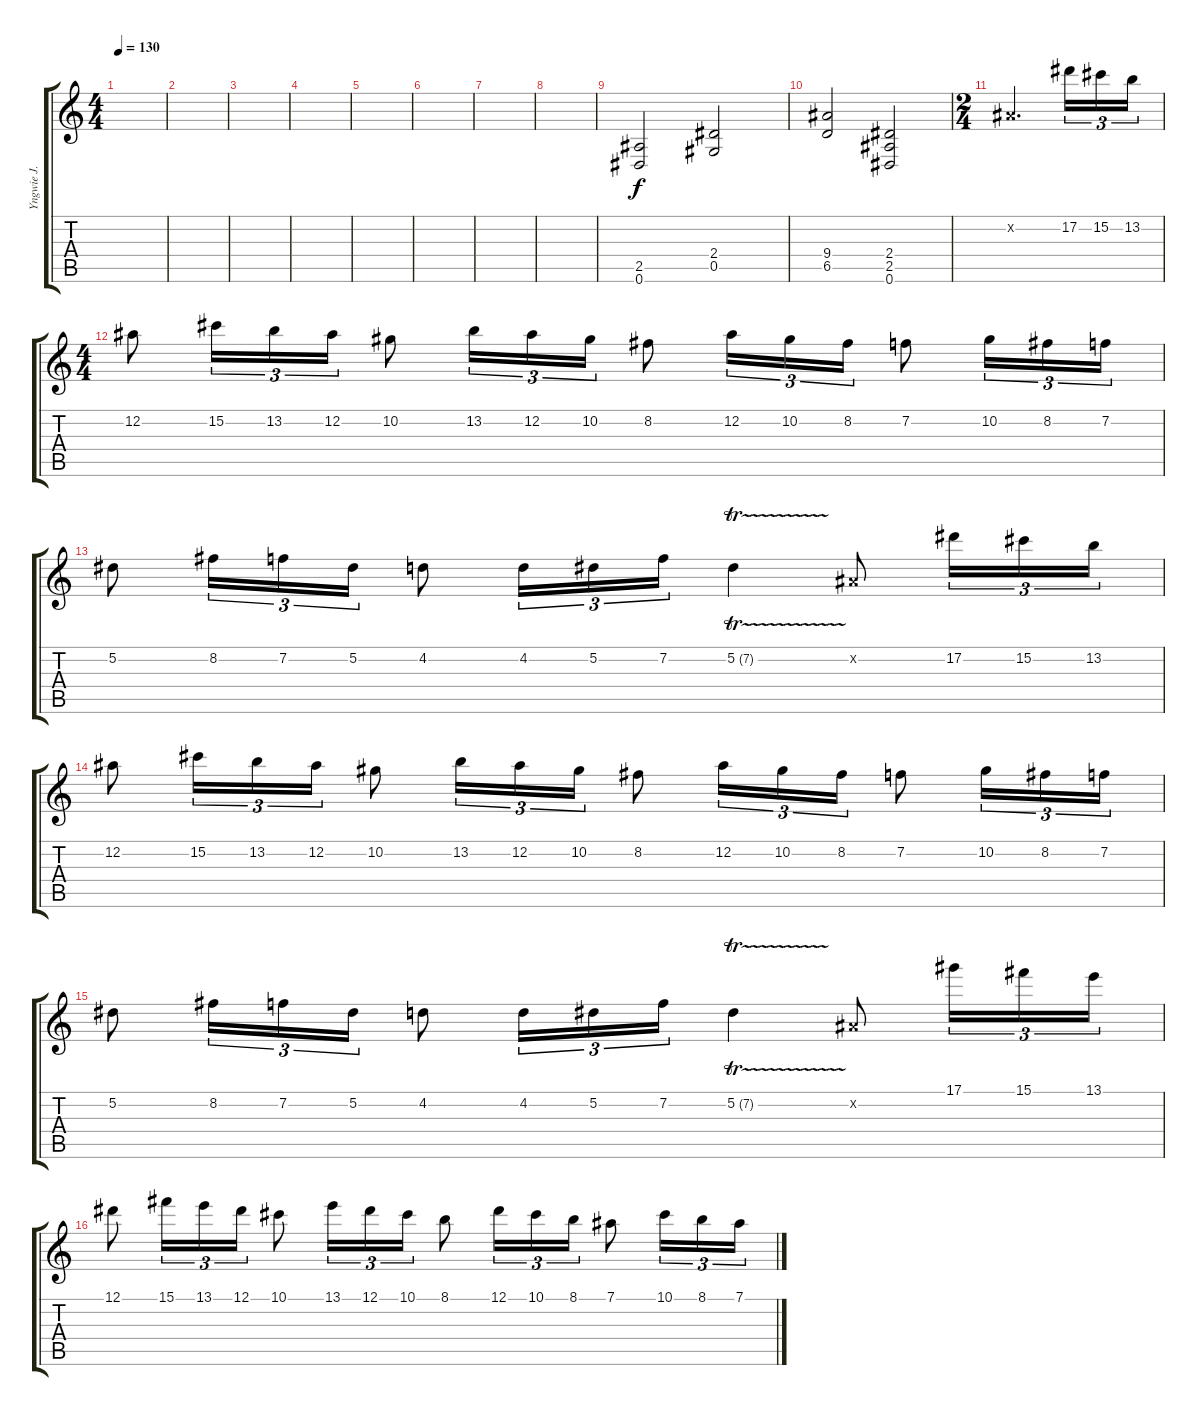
\track ("Yngwie J. Malmsteen" "Yngwie J. ") {instrument overdrivenguitar}
\staff {score tabs}
\tuning (Eb4 Bb3 Gb3 Db3 Ab2 Eb2) {hide}
\ts (4 4)
\tempo 130
\clef g2
\ks c
|
|
|
|
|
|
|
|
(2.5 0.6).2 (2.4 0.5).2 |
(9.4 6.5).2 (2.4 2.5 0.6).2 |
\ts (2 4)
0.2{x}.4{d} 17.2.16{tu (3 2)} 15.2.16{tu (3 2)} 13.2.16{tu (3 2)} |
\ts (4 4)
12.2.8 15.2.16{tu (3 2)} 13.2.16{tu (3 2)} 12.2.16{tu (3 2)} 10.2.8 13.2.16{tu (3 2)} 12.2.16{tu (3 2)} 10.2.16{tu (3 2)} 8.2.8 12.2.16{tu (3 2)} 10.2.16{tu (3 2)} 8.2.16{tu (3 2)} 7.2.8 10.2.16{tu (3 2)} 8.2.16{tu (3 2)} 7.2.16{tu (3 2)} |
5.2.8 8.2.16{tu (3 2)} 7.2.16{tu (3 2)} 5.2.16{tu (3 2)} 4.2.8 4.2.16{tu (3 2)} 5.2.16{tu (3 2)} 7.2.16{tu (3 2)} 5.2{tr (7 32)}.4 0.2{x}.8 17.2.16{tu (3 2)} 15.2.16{tu (3 2)} 13.2.16{tu (3 2)} |
12.2.8 15.2.16{tu (3 2)} 13.2.16{tu (3 2)} 12.2.16{tu (3 2)} 10.2.8 13.2.16{tu (3 2)} 12.2.16{tu (3 2)} 10.2.16{tu (3 2)} 8.2.8 12.2.16{tu (3 2)} 10.2.16{tu (3 2)} 8.2.16{tu (3 2)} 7.2.8 10.2.16{tu (3 2)} 8.2.16{tu (3 2)} 7.2.16{tu (3 2)} |
5.2.8 8.2.16{tu (3 2)} 7.2.16{tu (3 2)} 5.2.16{tu (3 2)} 4.2.8 4.2.16{tu (3 2)} 5.2.16{tu (3 2)} 7.2.16{tu (3 2)} 5.2{tr (7 32)}.4 0.2{x}.8 17.1.16{tu (3 2)} 15.1.16{tu (3 2)} 13.1.16{tu (3 2)} |
12.1.8 15.1.16{tu (3 2)} 13.1.16{tu (3 2)} 12.1.16{tu (3 2)} 10.1.8 13.1.16{tu (3 2)} 12.1.16{tu (3 2)} 10.1.16{tu (3 2)} 8.1.8 12.1.16{tu (3 2)} 10.1.16{tu (3 2)} 8.1.16{tu (3 2)} 7.1.8 10.1.16{tu (3 2)} 8.1.16{tu (3 2)} 7.1.16{tu (3 2)}
